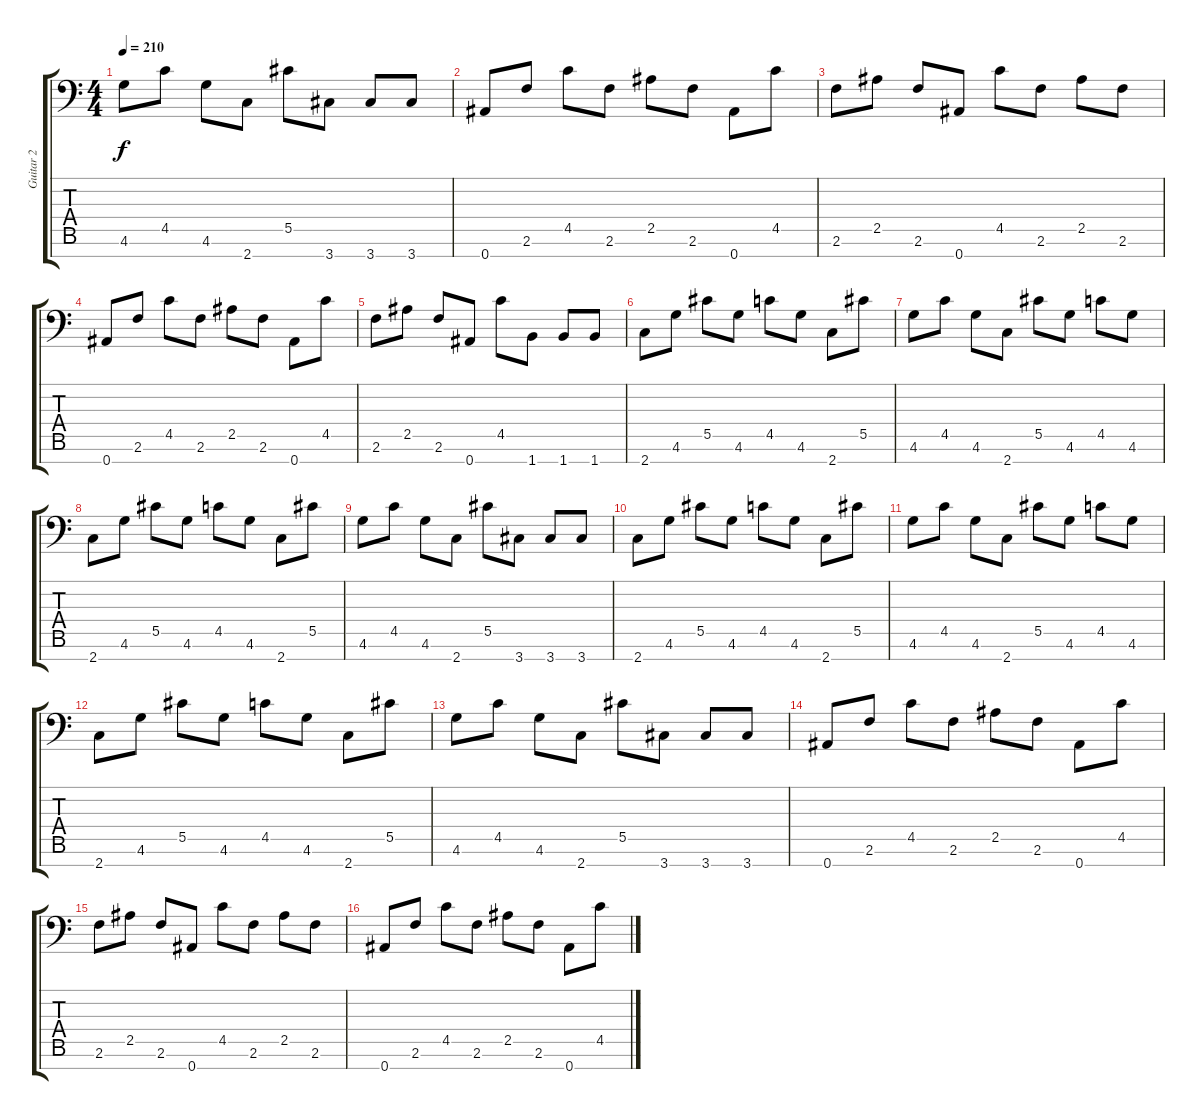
\track ("Guitar 2" "Guitar 2") {instrument acousticguitarsteel}
\staff {score tabs}
\tuning (Eb4 Bb3 Gb3 Db3 Ab2 Eb2 Bb1) {hide}
\ts (4 4)
\tempo 210
\clef f4
\ks c
4.6.8{dy f} 4.5.8 4.6.8 2.7.8 5.5.8 3.7.8 3.7.8 3.7.8 |
0.7.8 2.6.8 4.5.8 2.6.8 2.5.8 2.6.8 0.7.8 4.5.8 |
2.6.8 2.5.8 2.6.8 0.7.8 4.5.8 2.6.8 2.5.8 2.6.8 |
0.7.8 2.6.8 4.5.8 2.6.8 2.5.8 2.6.8 0.7.8 4.5.8 |
2.6.8 2.5.8 2.6.8 0.7.8 4.5.8 1.7.8 1.7.8 1.7.8 |
2.7.8{instrument distortionguitar} 4.6.8 5.5.8 4.6.8 4.5.8 4.6.8 2.7.8 5.5.8 |
4.6.8 4.5.8 4.6.8 2.7.8 5.5.8 4.6.8 4.5.8 4.6.8 |
2.7.8 4.6.8 5.5.8 4.6.8 4.5.8 4.6.8 2.7.8 5.5.8 |
4.6.8 4.5.8 4.6.8 2.7.8 5.5.8 3.7.8 3.7.8 3.7.8 |
2.7.8 4.6.8 5.5.8 4.6.8 4.5.8 4.6.8 2.7.8 5.5.8 |
4.6.8 4.5.8 4.6.8 2.7.8 5.5.8 4.6.8 4.5.8 4.6.8 |
2.7.8 4.6.8 5.5.8 4.6.8 4.5.8 4.6.8 2.7.8 5.5.8 |
4.6.8 4.5.8 4.6.8 2.7.8 5.5.8 3.7.8 3.7.8 3.7.8 |
0.7.8 2.6.8 4.5.8 2.6.8 2.5.8 2.6.8 0.7.8 4.5.8 |
2.6.8 2.5.8 2.6.8 0.7.8 4.5.8 2.6.8 2.5.8 2.6.8 |
0.7.8 2.6.8 4.5.8 2.6.8 2.5.8 2.6.8 0.7.8 4.5.8
